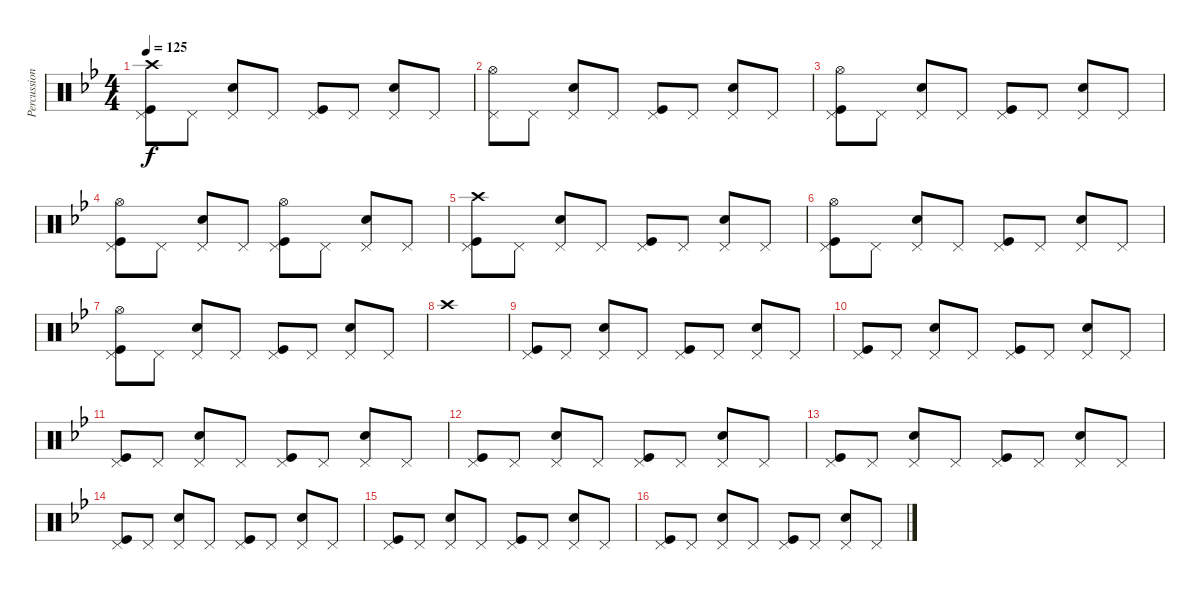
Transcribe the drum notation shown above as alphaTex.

\track ("Percussion" "Percussion") {instrument percussion}
\staff {score}
\articulation defaults
\ts (4 4)
\tempo 125
\clef neutral
\ks bb
("Crash high (hit)" "Kick (hit)" "Pedal Hi-Hat (hit)").8{dy f} "Pedal Hi-Hat (hit)".8 ("Snare (hit) 2" "Pedal Hi-Hat (hit)").8 "Pedal Hi-Hat (hit)".8 ("Kick (hit)" "Pedal Hi-Hat (hit)").8 "Pedal Hi-Hat (hit)".8 ("Snare (hit) 2" "Pedal Hi-Hat (hit)").8 "Pedal Hi-Hat (hit)".8 |
("Hi-Hat (open)" "Pedal Hi-Hat (hit)").8 "Pedal Hi-Hat (hit)".8 ("Snare (hit) 2" "Pedal Hi-Hat (hit)").8 "Pedal Hi-Hat (hit)".8 ("Kick (hit)" "Pedal Hi-Hat (hit)").8 "Pedal Hi-Hat (hit)".8 ("Snare (hit) 2" "Pedal Hi-Hat (hit)").8 "Pedal Hi-Hat (hit)".8 |
("Hi-Hat (open)" "Kick (hit)" "Pedal Hi-Hat (hit)").8 "Pedal Hi-Hat (hit)".8 ("Snare (hit) 2" "Pedal Hi-Hat (hit)").8 "Pedal Hi-Hat (hit)".8 ("Kick (hit)" "Pedal Hi-Hat (hit)").8 "Pedal Hi-Hat (hit)".8 ("Snare (hit) 2" "Pedal Hi-Hat (hit)").8 "Pedal Hi-Hat (hit)".8 |
("Hi-Hat (open)" "Kick (hit)" "Pedal Hi-Hat (hit)").8 "Pedal Hi-Hat (hit)".8 ("Snare (hit) 2" "Pedal Hi-Hat (hit)").8 "Pedal Hi-Hat (hit)".8 ("Hi-Hat (open)" "Kick (hit)" "Pedal Hi-Hat (hit)").8 "Pedal Hi-Hat (hit)".8 ("Snare (hit) 2" "Pedal Hi-Hat (hit)").8 "Pedal Hi-Hat (hit)".8 |
("Crash high (hit)" "Kick (hit)" "Pedal Hi-Hat (hit)").8 "Pedal Hi-Hat (hit)".8 ("Snare (hit) 2" "Pedal Hi-Hat (hit)").8 "Pedal Hi-Hat (hit)".8 ("Kick (hit)" "Pedal Hi-Hat (hit)").8 "Pedal Hi-Hat (hit)".8 ("Snare (hit) 2" "Pedal Hi-Hat (hit)").8 "Pedal Hi-Hat (hit)".8 |
("Hi-Hat (open)" "Kick (hit)" "Pedal Hi-Hat (hit)").8 "Pedal Hi-Hat (hit)".8 ("Snare (hit) 2" "Pedal Hi-Hat (hit)").8 "Pedal Hi-Hat (hit)".8 ("Kick (hit)" "Pedal Hi-Hat (hit)").8 "Pedal Hi-Hat (hit)".8 ("Snare (hit) 2" "Pedal Hi-Hat (hit)").8 "Pedal Hi-Hat (hit)".8 |
("Hi-Hat (open)" "Kick (hit)" "Pedal Hi-Hat (hit)").8 "Pedal Hi-Hat (hit)".8 ("Snare (hit) 2" "Pedal Hi-Hat (hit)").8 "Pedal Hi-Hat (hit)".8 ("Kick (hit)" "Pedal Hi-Hat (hit)").8 "Pedal Hi-Hat (hit)".8 ("Snare (hit) 2" "Pedal Hi-Hat (hit)").8 "Pedal Hi-Hat (hit)".8 |
"Crash high (hit)".1 |
("Kick (hit)" "Pedal Hi-Hat (hit)").8 "Pedal Hi-Hat (hit)".8 ("Snare (hit) 2" "Pedal Hi-Hat (hit)").8 "Pedal Hi-Hat (hit)".8 ("Kick (hit)" "Pedal Hi-Hat (hit)").8 "Pedal Hi-Hat (hit)".8 ("Snare (hit) 2" "Pedal Hi-Hat (hit)").8 "Pedal Hi-Hat (hit)".8 |
("Kick (hit)" "Pedal Hi-Hat (hit)").8 "Pedal Hi-Hat (hit)".8 ("Snare (hit) 2" "Pedal Hi-Hat (hit)").8 "Pedal Hi-Hat (hit)".8 ("Kick (hit)" "Pedal Hi-Hat (hit)").8 "Pedal Hi-Hat (hit)".8 ("Snare (hit) 2" "Pedal Hi-Hat (hit)").8 "Pedal Hi-Hat (hit)".8 |
("Kick (hit)" "Pedal Hi-Hat (hit)").8 "Pedal Hi-Hat (hit)".8 ("Snare (hit) 2" "Pedal Hi-Hat (hit)").8 "Pedal Hi-Hat (hit)".8 ("Kick (hit)" "Pedal Hi-Hat (hit)").8 "Pedal Hi-Hat (hit)".8 ("Snare (hit) 2" "Pedal Hi-Hat (hit)").8 "Pedal Hi-Hat (hit)".8 |
("Kick (hit)" "Pedal Hi-Hat (hit)").8 "Pedal Hi-Hat (hit)".8 ("Snare (hit) 2" "Pedal Hi-Hat (hit)").8 "Pedal Hi-Hat (hit)".8 ("Kick (hit)" "Pedal Hi-Hat (hit)").8 "Pedal Hi-Hat (hit)".8 ("Snare (hit) 2" "Pedal Hi-Hat (hit)").8 "Pedal Hi-Hat (hit)".8 |
("Kick (hit)" "Pedal Hi-Hat (hit)").8 "Pedal Hi-Hat (hit)".8 ("Snare (hit) 2" "Pedal Hi-Hat (hit)").8 "Pedal Hi-Hat (hit)".8 ("Kick (hit)" "Pedal Hi-Hat (hit)").8 "Pedal Hi-Hat (hit)".8 ("Snare (hit) 2" "Pedal Hi-Hat (hit)").8 "Pedal Hi-Hat (hit)".8 |
("Kick (hit)" "Pedal Hi-Hat (hit)").8 "Pedal Hi-Hat (hit)".8 ("Snare (hit) 2" "Pedal Hi-Hat (hit)").8 "Pedal Hi-Hat (hit)".8 ("Kick (hit)" "Pedal Hi-Hat (hit)").8 "Pedal Hi-Hat (hit)".8 ("Snare (hit) 2" "Pedal Hi-Hat (hit)").8 "Pedal Hi-Hat (hit)".8 |
("Kick (hit)" "Pedal Hi-Hat (hit)").8 "Pedal Hi-Hat (hit)".8 ("Snare (hit) 2" "Pedal Hi-Hat (hit)").8 "Pedal Hi-Hat (hit)".8 ("Kick (hit)" "Pedal Hi-Hat (hit)").8 "Pedal Hi-Hat (hit)".8 ("Snare (hit) 2" "Pedal Hi-Hat (hit)").8 "Pedal Hi-Hat (hit)".8 |
("Kick (hit)" "Pedal Hi-Hat (hit)").8 "Pedal Hi-Hat (hit)".8 ("Snare (hit) 2" "Pedal Hi-Hat (hit)").8 "Pedal Hi-Hat (hit)".8 ("Kick (hit)" "Pedal Hi-Hat (hit)").8 "Pedal Hi-Hat (hit)".8 ("Snare (hit) 2" "Pedal Hi-Hat (hit)").8 "Pedal Hi-Hat (hit)".8
